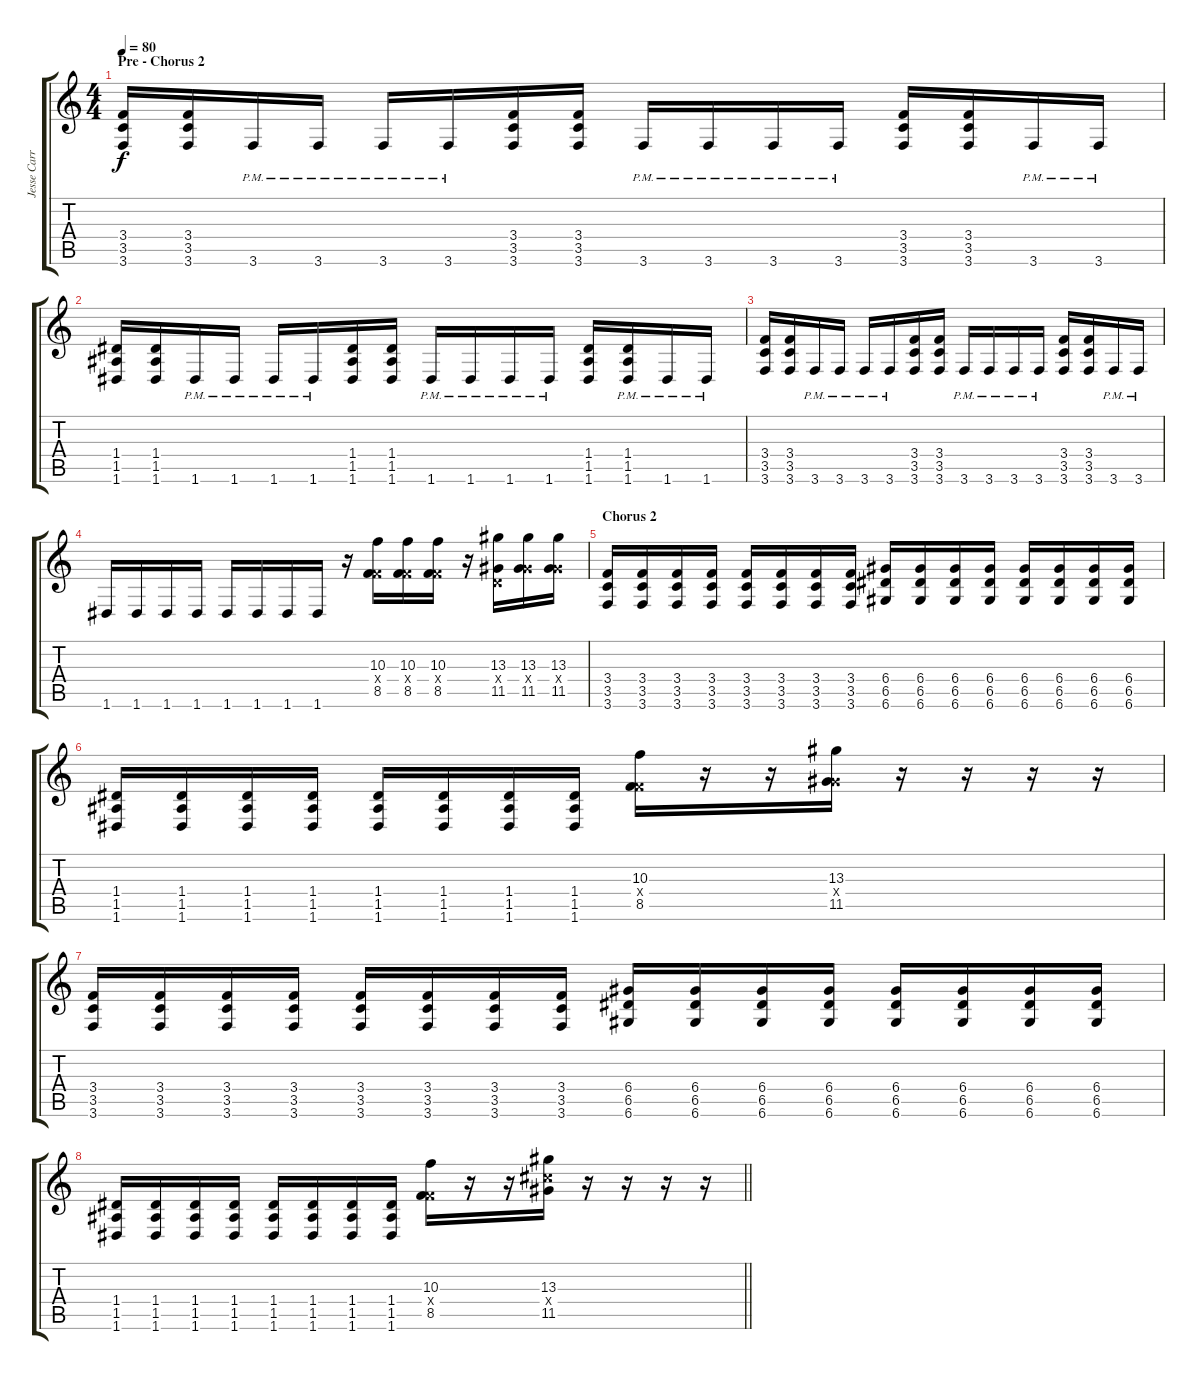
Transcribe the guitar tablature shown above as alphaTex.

\track ("Jesse Carroll Rhythm Guitar" "Jesse Carr") {instrument distortionguitar}
\staff {score tabs}
\tuning (E4 B3 G3 D3 A2 D2) {hide}
\ts (4 4)
\section ("" "Pre - Chorus 2")
\tempo 80
\clef g2
\ks c
(3.4 3.5 3.6).16{dy f} (3.4 3.5 3.6).16 3.6{pm}.16 3.6{pm}.16 3.6{pm}.16 3.6{pm}.16 (3.4 3.5 3.6).16 (3.4 3.5 3.6).16 3.6{pm}.16 3.6{pm}.16 3.6{pm}.16 3.6{pm}.16 (3.4 3.5 3.6).16 (3.4 3.5 3.6).16 3.6{pm}.16 3.6{pm}.16 |
(1.4 1.5 1.6).16 (1.4 1.5 1.6).16 1.6{pm}.16 1.6{pm}.16 1.6{pm}.16 1.6{pm}.16 (1.4 1.5 1.6).16 (1.4 1.5 1.6).16 1.6{pm}.16 1.6{pm}.16 1.6{pm}.16 1.6{pm}.16 (1.4 1.5 1.6).16 (1.4{pm} 1.5{pm} 1.6{pm}).16 1.6{pm}.16 1.6{pm}.16 |
(3.4 3.5 3.6).16 (3.4 3.5 3.6).16 3.6{pm}.16 3.6{pm}.16 3.6{pm}.16 3.6{pm}.16 (3.4 3.5 3.6).16 (3.4 3.5 3.6).16 3.6{pm}.16 3.6{pm}.16 3.6{pm}.16 3.6{pm}.16 (3.4 3.5 3.6).16 (3.4 3.5 3.6).16 3.6{pm}.16 3.6{pm}.16 |
1.6.16 1.6.16 1.6.16 1.6.16 1.6.16 1.6.16 1.6.16 1.6.16 r.16 (10.3 3.4{x} 8.5).16 (10.3 3.4{x} 8.5).16 (10.3 3.4{x} 8.5).16 r.16 (13.3 0.4{x} 11.5).16 (13.3 6.4{x} 11.5).16 (13.3 6.4{x} 11.5).16 |
\section ("" "Chorus 2")
(3.4 3.5 3.6).16 (3.4 3.5 3.6).16 (3.4 3.5 3.6).16 (3.4 3.5 3.6).16 (3.4 3.5 3.6).16 (3.4 3.5 3.6).16 (3.4 3.5 3.6).16 (3.4 3.5 3.6).16 (6.4 6.5 6.6).16 (6.4 6.5 6.6).16 (6.4 6.5 6.6).16 (6.4 6.5 6.6).16 (6.4 6.5 6.6).16 (6.4 6.5 6.6).16 (6.4 6.5 6.6).16 (6.4 6.5 6.6).16 |
(1.4 1.5 1.6).16 (1.4 1.5 1.6).16 (1.4 1.5 1.6).16 (1.4 1.5 1.6).16 (1.4 1.5 1.6).16 (1.4 1.5 1.6).16 (1.4 1.5 1.6).16 (1.4 1.5 1.6).16 (10.3 3.4{x} 8.5).16 r.16 r.16 (13.3 6.4{x} 11.5).16 r.16 r.16 r.16 r.16 |
(3.4 3.5 3.6).16 (3.4 3.5 3.6).16 (3.4 3.5 3.6).16 (3.4 3.5 3.6).16 (3.4 3.5 3.6).16 (3.4 3.5 3.6).16 (3.4 3.5 3.6).16 (3.4 3.5 3.6).16 (6.4 6.5 6.6).16 (6.4 6.5 6.6).16 (6.4 6.5 6.6).16 (6.4 6.5 6.6).16 (6.4 6.5 6.6).16 (6.4 6.5 6.6).16 (6.4 6.5 6.6).16 (6.4 6.5 6.6).16 |
\barLineRight lightlight
(1.4 1.5 1.6).16 (1.4 1.5 1.6).16 (1.4 1.5 1.6).16 (1.4 1.5 1.6).16 (1.4 1.5 1.6).16 (1.4 1.5 1.6).16 (1.4 1.5 1.6).16 (1.4 1.5 1.6).16 (10.3 3.4{x} 8.5).16 r.16 r.16 (13.3 11.4{x} 11.5).16 r.16 r.16 r.16 r.16
